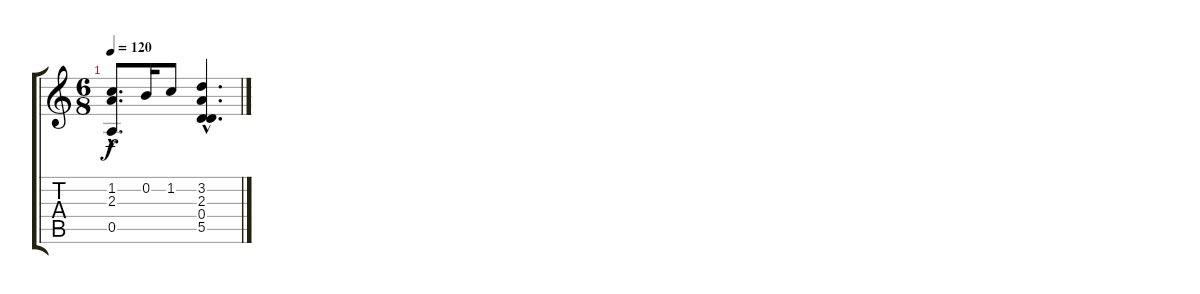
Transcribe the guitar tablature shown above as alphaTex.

\track "" {instrument acousticguitarnylon}
\staff {score tabs}
\tuning (E4 B3 G3 D3 A2 E2) {hide}
\ts (6 8)
\tempo 120
\clef g2
\ks c
(1.2{hac} 2.3{hac} 0.5{hac}).8{d dy f} 0.2.16 1.2.8 (3.2{hac} 2.3{hac} 0.4{hac} 5.5{hac}).4{d}
